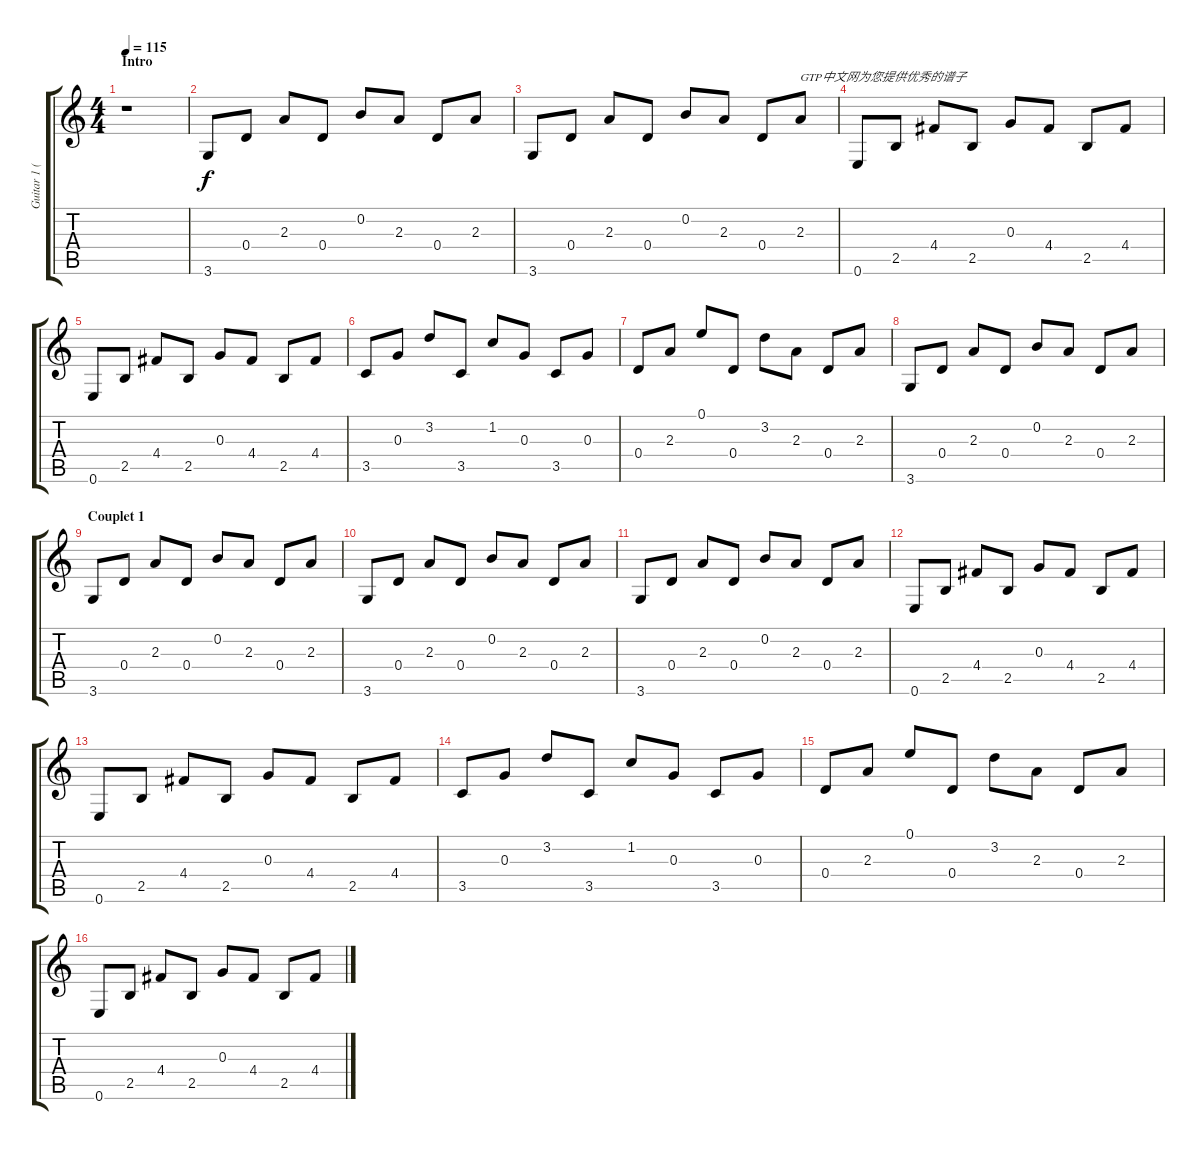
\track ("Guitar 1 (Andy)" "Guitar 1 (") {instrument electricguitarclean}
\staff {score tabs}
\tuning (E4 B3 G3 D3 A2 E2) {hide}
\ts (4 4)
\section ("" "Intro")
\tempo 115
\clef g2
\ks c
r.1{dy f instrument electricguitarclean} |
3.6.8 0.4.8 2.3.8 0.4.8 0.2.8 2.3.8 0.4.8 2.3.8 |
3.6.8 0.4.8 2.3.8 0.4.8 0.2.8 2.3.8 0.4.8 2.3.8{txt "GTP中文网为您提供优秀的谱子"} |
0.6.8 2.5.8 4.4.8 2.5.8 0.3.8 4.4.8 2.5.8 4.4.8 |
0.6.8 2.5.8 4.4.8 2.5.8 0.3.8 4.4.8 2.5.8 4.4.8 |
3.5.8 0.3.8 3.2.8 3.5.8 1.2.8 0.3.8 3.5.8 0.3.8 |
0.4.8 2.3.8 0.1.8 0.4.8 3.2.8 2.3.8 0.4.8 2.3.8 |
3.6.8 0.4.8 2.3.8 0.4.8 0.2.8 2.3.8 0.4.8 2.3.8 |
\section ("" "Couplet 1")
3.6.8 0.4.8 2.3.8 0.4.8 0.2.8 2.3.8 0.4.8 2.3.8 |
3.6.8 0.4.8 2.3.8 0.4.8 0.2.8 2.3.8 0.4.8 2.3.8 |
3.6.8 0.4.8 2.3.8 0.4.8 0.2.8 2.3.8 0.4.8 2.3.8 |
0.6.8 2.5.8 4.4.8 2.5.8 0.3.8 4.4.8 2.5.8 4.4.8 |
0.6.8 2.5.8 4.4.8 2.5.8 0.3.8 4.4.8 2.5.8 4.4.8 |
3.5.8 0.3.8 3.2.8 3.5.8 1.2.8 0.3.8 3.5.8 0.3.8 |
0.4.8 2.3.8 0.1.8 0.4.8 3.2.8 2.3.8 0.4.8 2.3.8 |
0.6.8 2.5.8 4.4.8 2.5.8 0.3.8 4.4.8 2.5.8 4.4.8
